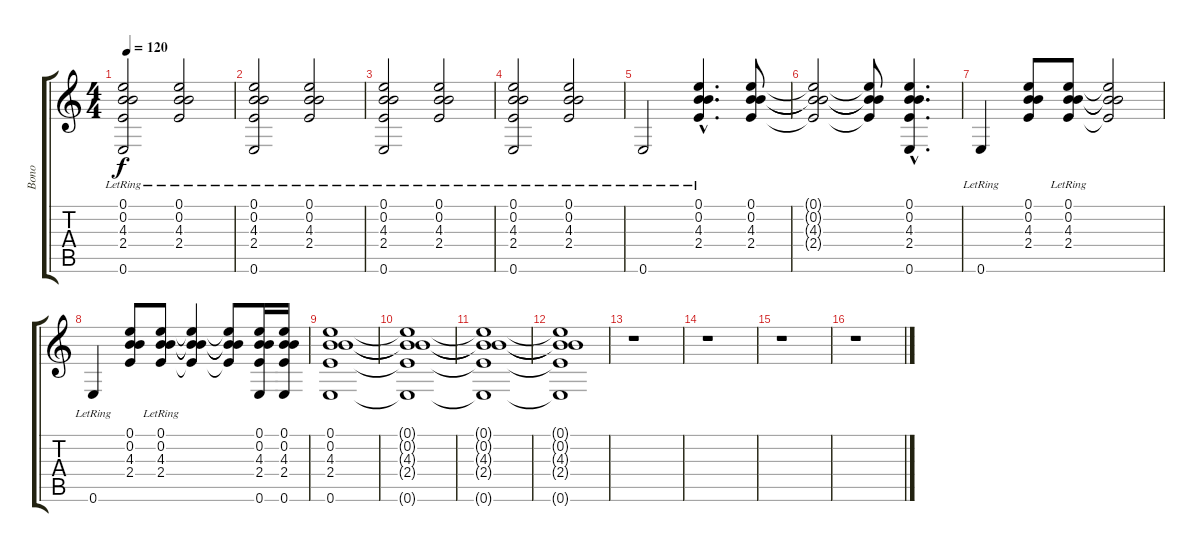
\track ("Bono" "Bono") {instrument distortionguitar}
\staff {score tabs}
\tuning (E4 B3 G3 D3 A2 E2) {hide}
\ts (4 4)
\tempo 120
\clef g2
\ks c
(0.1 0.2 4.3 2.4 0.6{lr}).2{dy f} (0.1{lr} 0.2{lr} 4.3{lr} 2.4{lr}).2 |
(0.1 0.2 4.3 2.4 0.6{lr}).2 (0.1{lr} 0.2{lr} 4.3{lr} 2.4{lr}).2 |
(0.1 0.2 4.3 2.4 0.6{lr}).2 (0.1{lr} 0.2{lr} 4.3{lr} 2.4{lr}).2 |
(0.1 0.2 4.3 2.4 0.6{lr}).2 (0.1{lr} 0.2{lr} 4.3{lr} 2.4{lr}).2 |
0.6{lr}.2 (0.1{hac lr} 0.2{hac lr} 4.3{hac lr} 2.4{hac lr}).4{d} (0.1 0.2 4.3 2.4).8 |
(0.1{t} 0.2{t} 4.3{t} 2.4{t}).2 (0.1{t} 0.2{t} 4.3{t} 2.4{t}).8 (0.1{hac} 0.2{hac} 4.3{hac} 2.4{hac} 0.6{hac}).4{d} |
0.6{lr}.4 (0.1 0.2 4.3 2.4).8 (0.1{lr} 0.2{lr} 4.3{lr} 2.4{lr}).8 (0.1{t} 0.2{t} 4.3{t} 2.4{t}).2 |
0.6{lr}.4 (0.1 0.2 4.3 2.4).8 (0.1{lr} 0.2{lr} 4.3{lr} 2.4{lr}).8 (0.1{t} 0.2{t} 4.3{t} 2.4{t}).4 (0.1{t} 0.2{t} 4.3{t} 2.4{t}).8 (0.1 0.2 4.3 2.4 0.6).16 (0.1 0.2 4.3 2.4 0.6).16 |
(0.1 0.2 4.3 2.4 0.6).1 |
(0.1{t} 0.2{t} 4.3{t} 2.4{t} 0.6{t}).1 |
(0.1{t} 0.2{t} 4.3{t} 2.4{t} 0.6{t}).1 |
(0.1{t} 0.2{t} 4.3{t} 2.4{t} 0.6{t}).1 |
r.1 |
r.1 |
r.1 |
r.1
